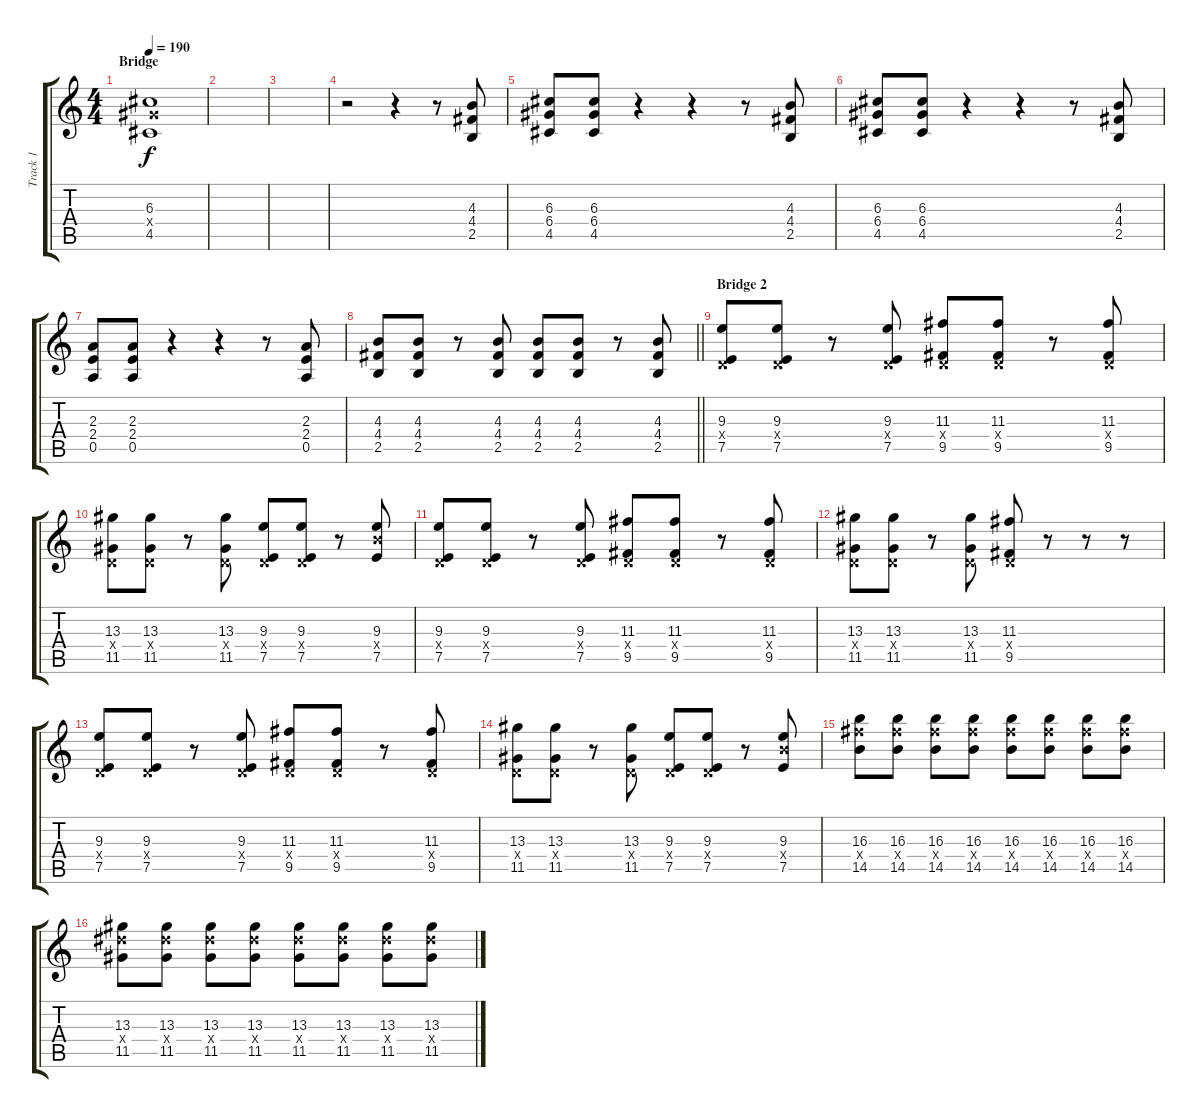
\track ("Track 1" "Track 1") {instrument distortionguitar}
\staff {score tabs}
\tuning (E4 B3 G3 D3 A2 E2) {hide}
\ts (4 4)
\section ("" "Bridge")
\tempo 190
\clef g2
\ks c
(6.3 6.4{x} 4.5).1{dy f} |
|
|
r.2 r.4 r.8 (4.3 4.4 2.5).8 |
(6.3 6.4 4.5).8 (6.3 6.4 4.5).8 r.4 r.4 r.8 (4.3 4.4 2.5).8 |
(6.3 6.4 4.5).8 (6.3 6.4 4.5).8 r.4 r.4 r.8 (4.3 4.4 2.5).8 |
(2.3 2.4 0.5).8 (2.3 2.4 0.5).8 r.4 r.4 r.8 (2.3 2.4 0.5).8 |
\barLineRight lightlight
(4.3 4.4 2.5).8 (4.3 4.4 2.5).8 r.8 (4.3 4.4 2.5).8 (4.3 4.4 2.5).8 (4.3 4.4 2.5).8 r.8 (4.3 4.4 2.5).8 |
\section ("" "Bridge 2")
(9.3 0.4{x} 7.5).8 (9.3 0.4{x} 7.5).8 r.8 (9.3 0.4{x} 7.5).8 (11.3 0.4{x} 9.5).8 (11.3 0.4{x} 9.5).8 r.8 (11.3 0.4{x} 9.5).8 |
(13.3 0.4{x} 11.5).8 (13.3 0.4{x} 11.5).8 r.8 (13.3 0.4{x} 11.5).8 (9.3 0.4{x} 7.5).8 (9.3 0.4{x} 7.5).8 r.8 (9.3 9.4{x} 7.5).8 |
(9.3 0.4{x} 7.5).8 (9.3 0.4{x} 7.5).8 r.8 (9.3 0.4{x} 7.5).8 (11.3 0.4{x} 9.5).8 (11.3 0.4{x} 9.5).8 r.8 (11.3 0.4{x} 9.5).8 |
(13.3 0.4{x} 11.5).8 (13.3 0.4{x} 11.5).8 r.8 (13.3 0.4{x} 11.5).8 (11.3 0.4{x} 9.5).8 r.8 r.8 r.8 |
(9.3 0.4{x} 7.5).8 (9.3 0.4{x} 7.5).8 r.8 (9.3 0.4{x} 7.5).8 (11.3 0.4{x} 9.5).8 (11.3 0.4{x} 9.5).8 r.8 (11.3 0.4{x} 9.5).8 |
(13.3 0.4{x} 11.5).8 (13.3 0.4{x} 11.5).8 r.8 (13.3 0.4{x} 11.5).8 (9.3 0.4{x} 7.5).8 (9.3 0.4{x} 7.5).8 r.8 (9.3 9.4{x} 7.5).8 |
(16.3 16.4{x} 14.5).8 (16.3 16.4{x} 14.5).8 (16.3 16.4{x} 14.5).8 (16.3 16.4{x} 14.5).8 (16.3 16.4{x} 14.5).8 (16.3 16.4{x} 14.5).8 (16.3 16.4{x} 14.5).8 (16.3 16.4{x} 14.5).8 |
(13.3 13.4{x} 11.5).8 (13.3 13.4{x} 11.5).8 (13.3 13.4{x} 11.5).8 (13.3 13.4{x} 11.5).8 (13.3 13.4{x} 11.5).8 (13.3 13.4{x} 11.5).8 (13.3 13.4{x} 11.5).8 (13.3 13.4{x} 11.5).8
